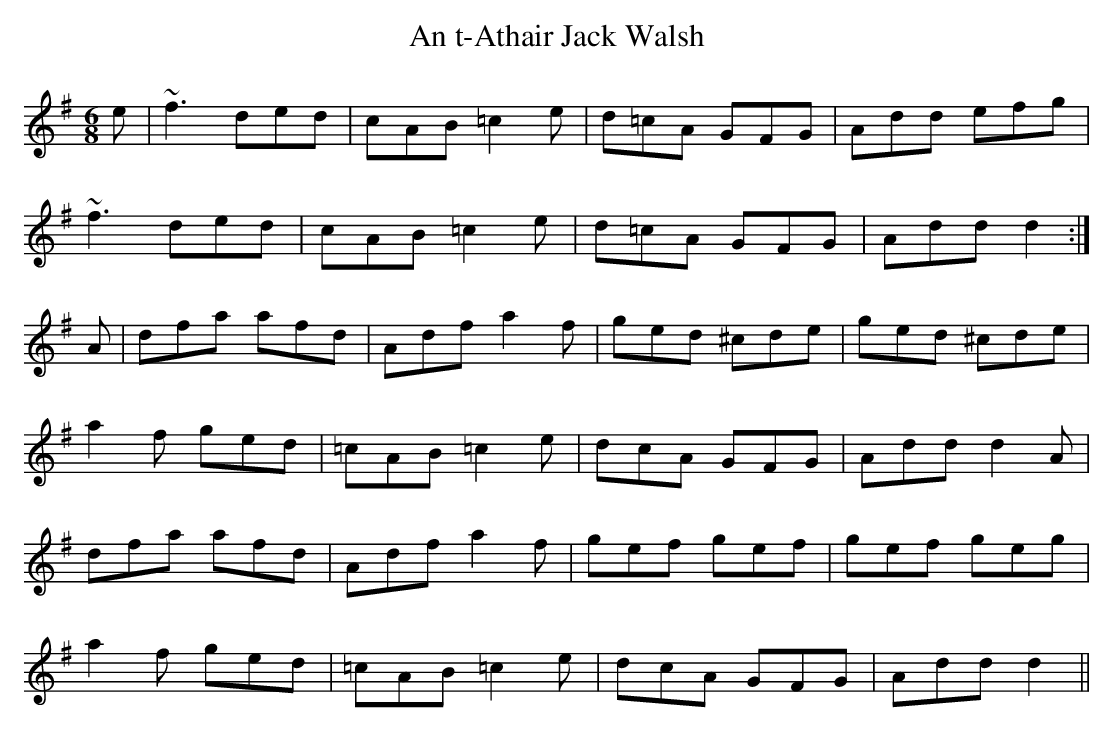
X:1
T:An t-Athair Jack Walsh
M:6/8
L:1/8
K:Dmix
e|~f3 ded|cAB =c2e|d=cA GFG|Add efg|
~f3 ded|cAB =c2e|d=cA GFG|Add d2:|
A|dfa afd|Adf a2f|ged ^cde|ged ^cde|
a2f ged|=cAB =c2e|dcA GFG|Add d2A|
dfa afd|Adf a2f|gef gef|gef geg|
a2f ged|=cAB =c2e|dcA GFG|Add d2||
